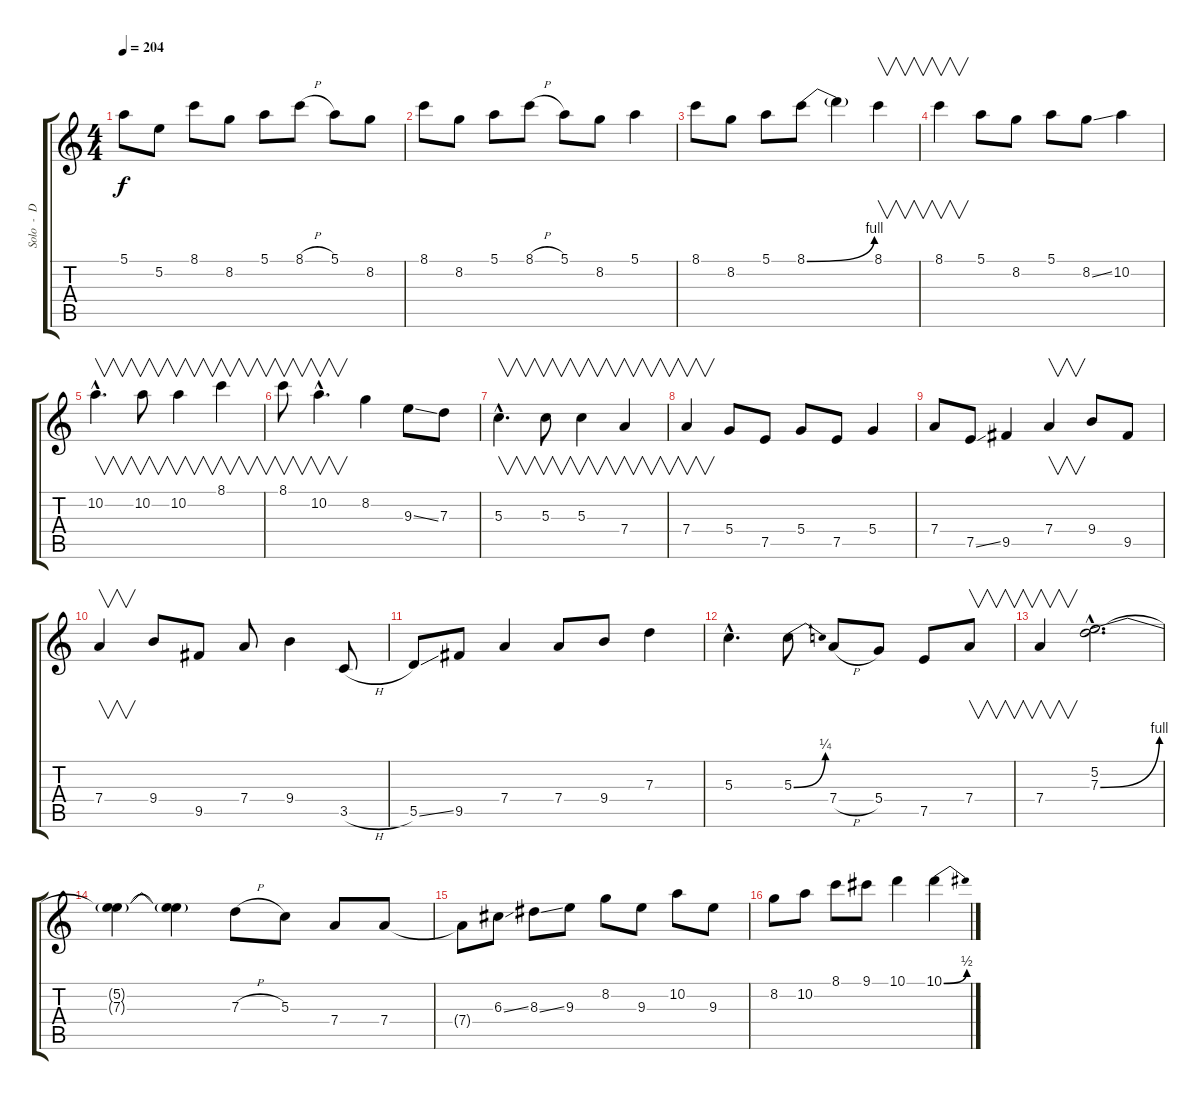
\track ("Solo  -  D. Betts" "Solo  -  D") {instrument distortionguitar}
\staff {score tabs}
\tuning (E4 B3 G3 D3 A2 E2) {hide}
\ts (4 4)
\tempo 204
\clef g2
\ks c
5.1.8{dy f} 5.2.8 8.1.8 8.2.8 5.1.8 8.1{h}.8 5.1.8 8.2.8 |
8.1.8 8.2.8 5.1.8 8.1{h}.8 5.1.8 8.2.8 5.1.4 |
8.1.8 8.2.8 5.1.8 8.1{be (bend 0 0 60 4)}.8 8.1{t}.4 8.1.4{v} |
8.1.4{v} 5.1.8 8.2.8 5.1.8 8.2{ss}.8 10.2.4 |
10.2{hac}.4{v d} 10.2.8{v} 10.2.4{v} 8.1.4{v} |
8.1.8{v} 10.2{hac}.4{v d} 8.2.4 9.3{ss}.8 7.3.8 |
5.3{hac}.4{v d} 5.3.8{v} 5.3.4{v} 7.4.4{v} |
7.4.4{v} 5.4.8 7.5.8 5.4.8 7.5.8 5.4.4 |
7.4.8 7.5{ss}.8 9.5.4 7.4.4{v} 9.4.8 9.5.8 |
7.4.4{v} 9.4.8 9.5.8 7.4.8 9.4.4 3.5{h}.8 |
5.5{ss}.8 9.5.8 7.4.4 7.4.8 9.4.8 7.3.4 |
5.3{hac}.4{d} 5.3{be (bend 0 0 60 1)}.8 7.4{h}.8 5.4.8 7.5.8 7.4.8{v} |
7.4.4{v} (5.2{hac} 7.3{be (bend 0 0 60 4) hac}).2{d} |
(5.2{t} 7.3{t}).4 (5.2{t} 7.3{t}).4 7.3{h}.8 5.3.8 7.4.8 7.4.8 |
7.4{t}.8 6.3{ss}.8 8.3{ss}.8 9.3.8 8.2.8 9.3.8 10.2.8 9.3.8 |
8.2.8 10.2.8 8.1.8 9.1.8 10.1.4 10.1{be (bend 0 0 60 2)}.4
